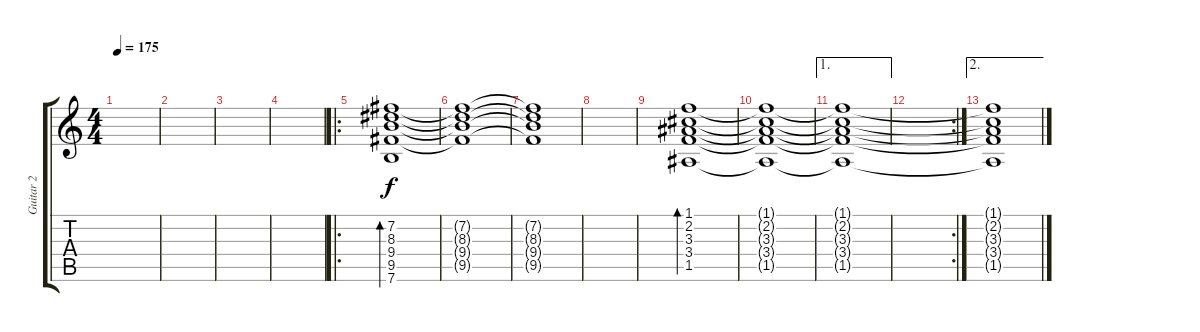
\track ("Guitar 2" "Guitar 2") {instrument distortionguitar}
\staff {score tabs}
\tuning (E4 B3 G3 D3 A2 E2) {hide}
\ts (4 4)
\tempo 175
\clef g2
\ks c
|
|
|
|
\ro
(7.2 8.3 9.4 9.5 7.6).1{bd 480 volume 4} |
(7.2{t} 8.3{t} 9.4{t} 9.5{t}).1 |
(7.2{t} 8.3{t} 9.4{t} 9.5{t}).1 |
|
(1.1 2.2 3.3 3.4 1.5).1{bd 480 volume 4} |
(1.1{t} 2.2{t} 3.3{t} 3.4{t} 1.5{t}).1 |
\ae 1
(1.1{t} 2.2{t} 3.3{t} 3.4{t} 1.5{t}).1 |
\rc 2
|
\ae 2
(1.1{t} 2.2{t} 3.3{t} 3.4{t} 1.5{t}).1
